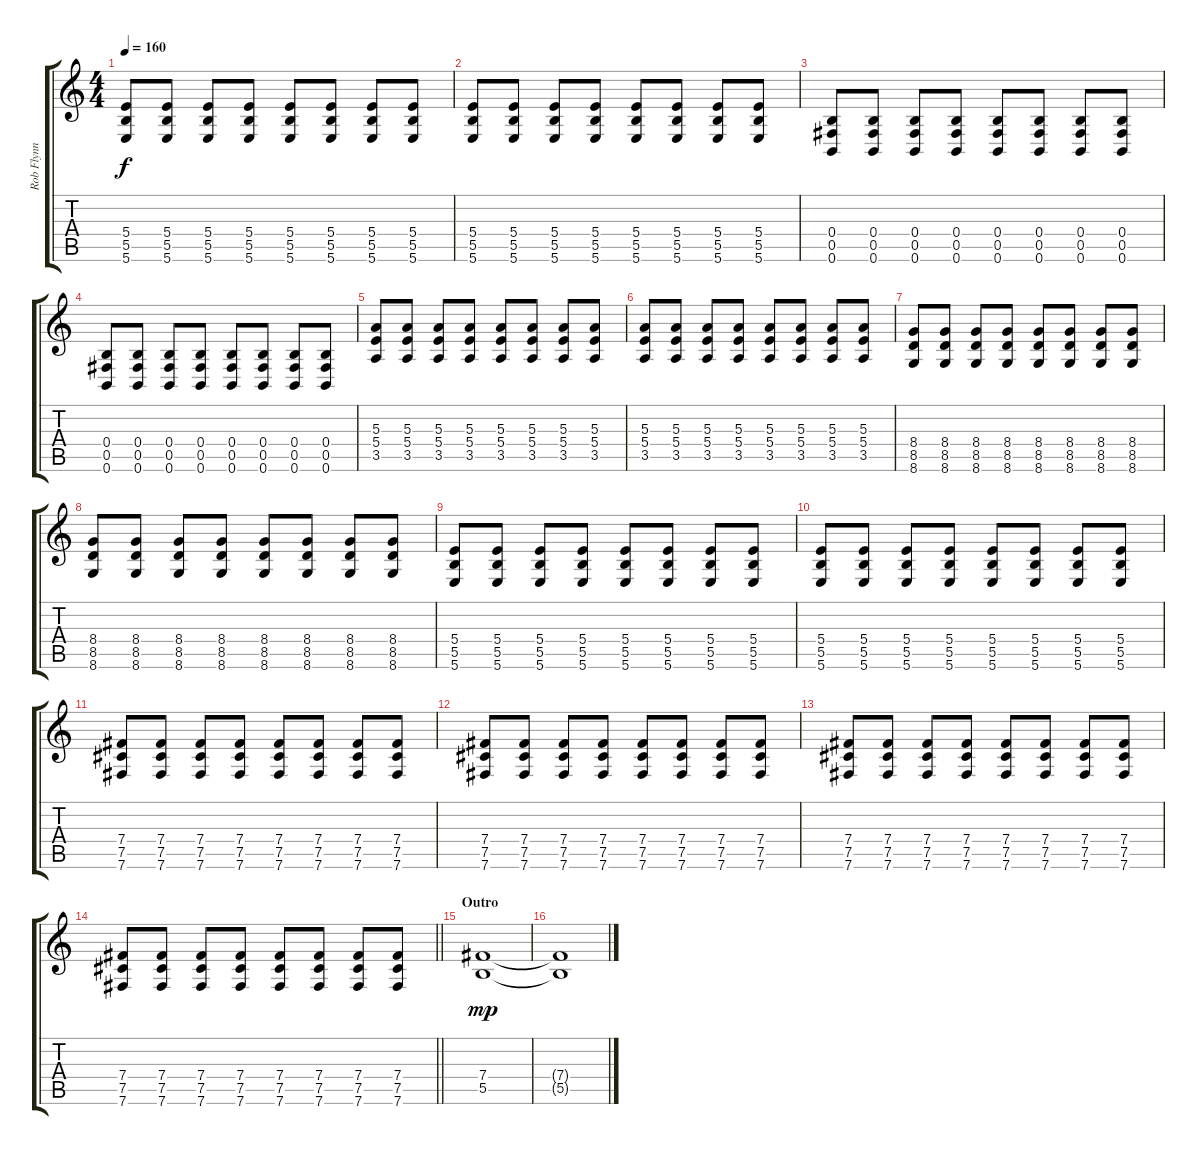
\track ("Rob Flynn" "Rob Flynn") {instrument distortionguitar}
\staff {score tabs}
\tuning (Db4 Ab3 E3 B2 Gb2 B1) {hide}
\ts (4 4)
\tempo 160
\clef g2
\ks c
(5.4 5.5 5.6).8{dy f} (5.4 5.5 5.6).8 (5.4 5.5 5.6).8 (5.4 5.5 5.6).8 (5.4 5.5 5.6).8 (5.4 5.5 5.6).8 (5.4 5.5 5.6).8 (5.4 5.5 5.6).8 |
(5.4 5.5 5.6).8 (5.4 5.5 5.6).8 (5.4 5.5 5.6).8 (5.4 5.5 5.6).8 (5.4 5.5 5.6).8 (5.4 5.5 5.6).8 (5.4 5.5 5.6).8 (5.4 5.5 5.6).8 |
(0.4 0.5 0.6).8 (0.4 0.5 0.6).8 (0.4 0.5 0.6).8 (0.4 0.5 0.6).8 (0.4 0.5 0.6).8 (0.4 0.5 0.6).8 (0.4 0.5 0.6).8 (0.4 0.5 0.6).8 |
(0.4 0.5 0.6).8 (0.4 0.5 0.6).8 (0.4 0.5 0.6).8 (0.4 0.5 0.6).8 (0.4 0.5 0.6).8 (0.4 0.5 0.6).8 (0.4 0.5 0.6).8 (0.4 0.5 0.6).8 |
(5.3 5.4 3.5).8 (5.3 5.4 3.5).8 (5.3 5.4 3.5).8 (5.3 5.4 3.5).8 (5.3 5.4 3.5).8 (5.3 5.4 3.5).8 (5.3 5.4 3.5).8 (5.3 5.4 3.5).8 |
(5.3 5.4 3.5).8 (5.3 5.4 3.5).8 (5.3 5.4 3.5).8 (5.3 5.4 3.5).8 (5.3 5.4 3.5).8 (5.3 5.4 3.5).8 (5.3 5.4 3.5).8 (5.3 5.4 3.5).8 |
(8.4 8.5 8.6).8 (8.4 8.5 8.6).8 (8.4 8.5 8.6).8 (8.4 8.5 8.6).8 (8.4 8.5 8.6).8 (8.4 8.5 8.6).8 (8.4 8.5 8.6).8 (8.4 8.5 8.6).8 |
(8.4 8.5 8.6).8 (8.4 8.5 8.6).8 (8.4 8.5 8.6).8 (8.4 8.5 8.6).8 (8.4 8.5 8.6).8 (8.4 8.5 8.6).8 (8.4 8.5 8.6).8 (8.4 8.5 8.6).8 |
(5.4 5.5 5.6).8 (5.4 5.5 5.6).8 (5.4 5.5 5.6).8 (5.4 5.5 5.6).8 (5.4 5.5 5.6).8 (5.4 5.5 5.6).8 (5.4 5.5 5.6).8 (5.4 5.5 5.6).8 |
(5.4 5.5 5.6).8 (5.4 5.5 5.6).8 (5.4 5.5 5.6).8 (5.4 5.5 5.6).8 (5.4 5.5 5.6).8 (5.4 5.5 5.6).8 (5.4 5.5 5.6).8 (5.4 5.5 5.6).8 |
(7.4 7.5 7.6).8 (7.4 7.5 7.6).8 (7.4 7.5 7.6).8 (7.4 7.5 7.6).8 (7.4 7.5 7.6).8 (7.4 7.5 7.6).8 (7.4 7.5 7.6).8 (7.4 7.5 7.6).8 |
(7.4 7.5 7.6).8 (7.4 7.5 7.6).8 (7.4 7.5 7.6).8 (7.4 7.5 7.6).8 (7.4 7.5 7.6).8 (7.4 7.5 7.6).8 (7.4 7.5 7.6).8 (7.4 7.5 7.6).8 |
(7.4 7.5 7.6).8 (7.4 7.5 7.6).8 (7.4 7.5 7.6).8 (7.4 7.5 7.6).8 (7.4 7.5 7.6).8 (7.4 7.5 7.6).8 (7.4 7.5 7.6).8 (7.4 7.5 7.6).8 |
\barLineRight lightlight
(7.4 7.5 7.6).8 (7.4 7.5 7.6).8 (7.4 7.5 7.6).8 (7.4 7.5 7.6).8 (7.4 7.5 7.6).8 (7.4 7.5 7.6).8 (7.4 7.5 7.6).8 (7.4 7.5 7.6).8 |
\section ("" "Outro")
(7.4 5.5).1{dy mp} |
(7.4{t} 5.5{t}).1
